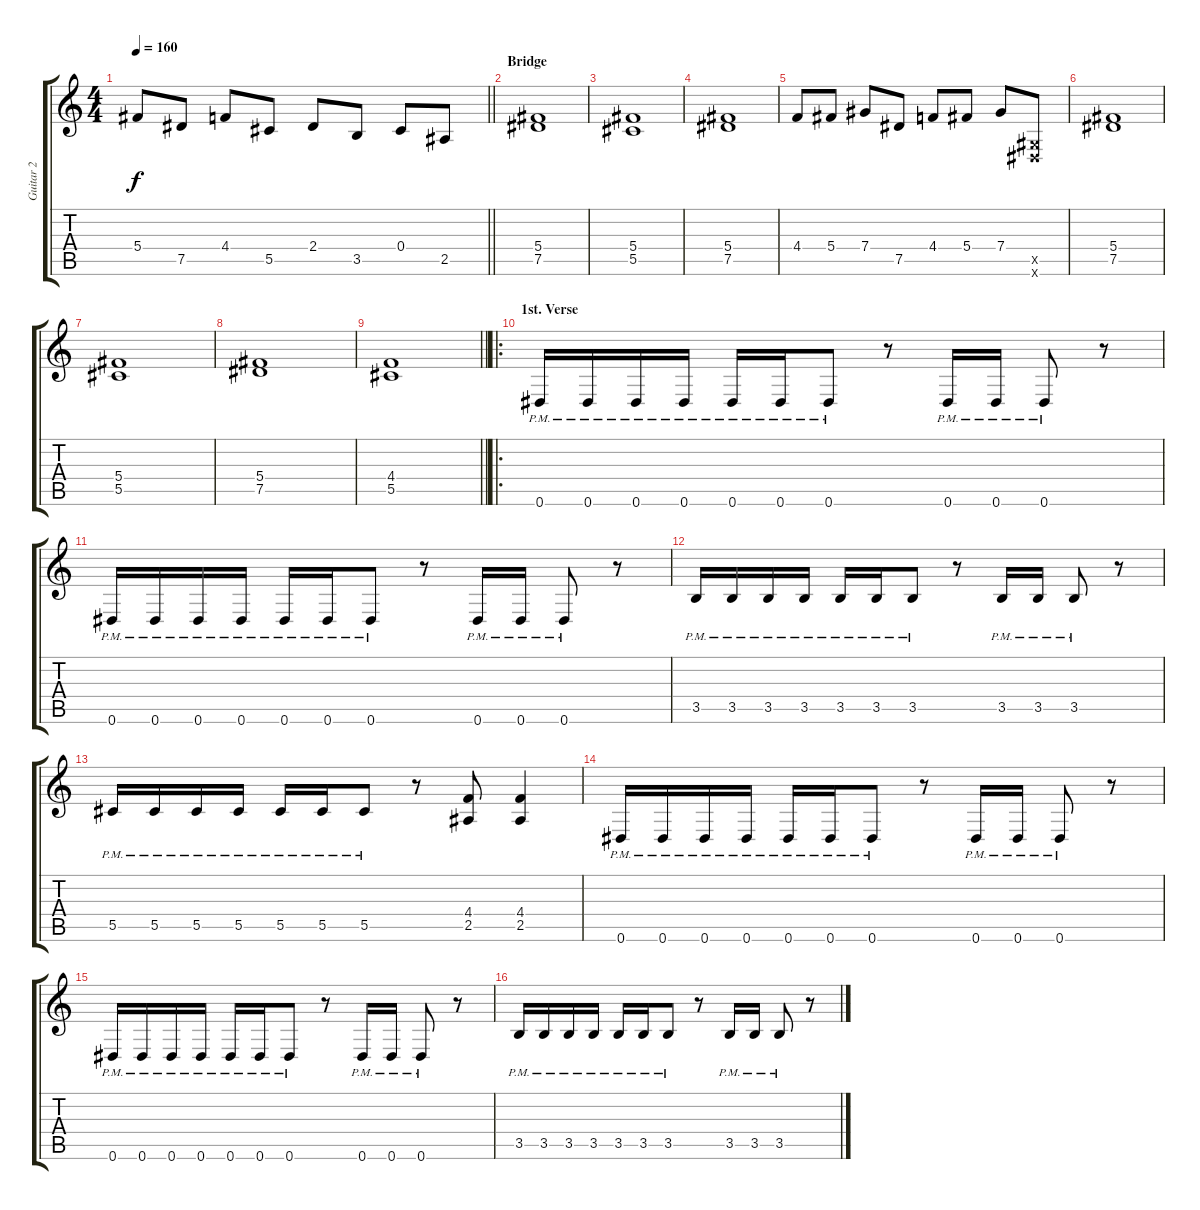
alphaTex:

\track ("Guitar 2" "Guitar 2") {instrument overdrivenguitar}
\staff {score tabs}
\tuning (Eb4 Bb3 Gb3 Db3 Ab2 Eb2) {hide}
\ts (4 4)
\tempo 160
\clef g2
\barLineRight lightlight
\ks c
5.4.8{dy f} 7.5.8 4.4.8 5.5.8 2.4.8 3.5.8 0.4.8 2.5.8 |
\section ("" "Bridge")
(5.4 7.5).1 |
(5.4 5.5).1 |
(5.4 7.5).1 |
4.4.8 5.4.8 7.4.8 7.5.8 4.4.8 5.4.8 7.4.8 (0.5{x} 0.6{x}).8 |
(5.4 7.5).1 |
(5.4 5.5).1 |
(5.4 7.5).1 |
\barLineRight lightlight
(4.4 5.5).1 |
\ro
\section ("" "1st. Verse")
0.6{pm}.16 0.6{pm}.16 0.6{pm}.16 0.6{pm}.16 0.6{pm}.16 0.6{pm}.16 0.6{pm}.8 r.8 0.6{pm}.16 0.6{pm}.16 0.6{pm}.8 r.8 |
0.6{pm}.16 0.6{pm}.16 0.6{pm}.16 0.6{pm}.16 0.6{pm}.16 0.6{pm}.16 0.6{pm}.8 r.8 0.6{pm}.16 0.6{pm}.16 0.6{pm}.8 r.8 |
3.5{pm}.16 3.5{pm}.16 3.5{pm}.16 3.5{pm}.16 3.5{pm}.16 3.5{pm}.16 3.5{pm}.8 r.8 3.5{pm}.16 3.5{pm}.16 3.5{pm}.8 r.8 |
5.5{pm}.16 5.5{pm}.16 5.5{pm}.16 5.5{pm}.16 5.5{pm}.16 5.5{pm}.16 5.5{pm}.8 r.8 (4.4 2.5).8 (4.4 2.5).4 |
0.6{pm}.16 0.6{pm}.16 0.6{pm}.16 0.6{pm}.16 0.6{pm}.16 0.6{pm}.16 0.6{pm}.8 r.8 0.6{pm}.16 0.6{pm}.16 0.6{pm}.8 r.8 |
0.6{pm}.16 0.6{pm}.16 0.6{pm}.16 0.6{pm}.16 0.6{pm}.16 0.6{pm}.16 0.6{pm}.8 r.8 0.6{pm}.16 0.6{pm}.16 0.6{pm}.8 r.8 |
3.5{pm}.16 3.5{pm}.16 3.5{pm}.16 3.5{pm}.16 3.5{pm}.16 3.5{pm}.16 3.5{pm}.8 r.8 3.5{pm}.16 3.5{pm}.16 3.5{pm}.8 r.8
